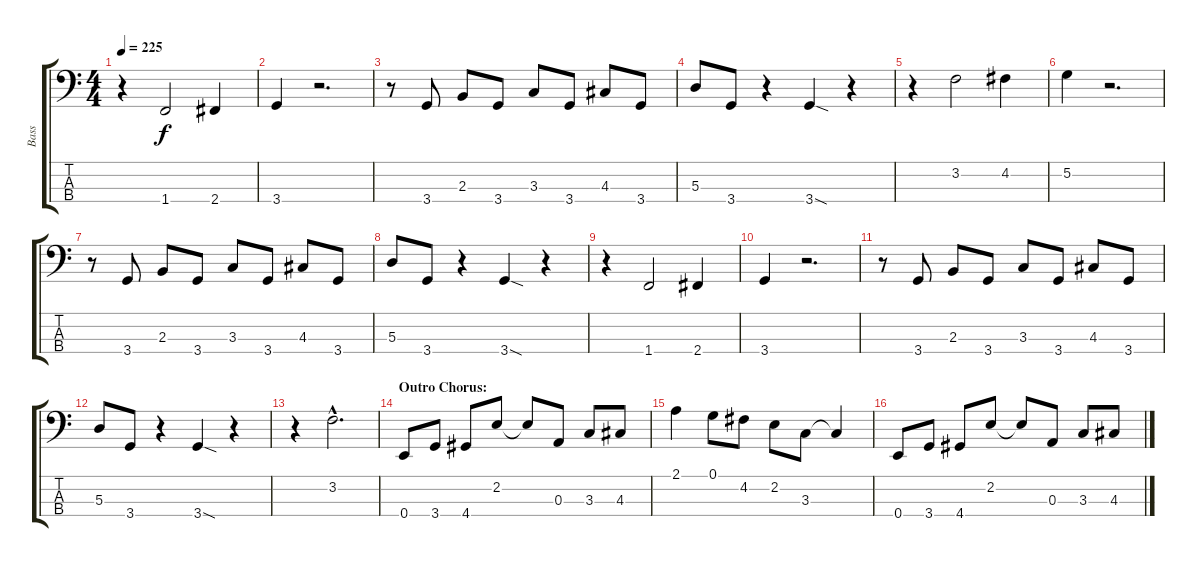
\track ("Bass" "Bass") {instrument electricbasspick}
\staff {score tabs}
\tuning (G2 D2 A1 E1) {hide}
\ts (4 4)
\tempo 225
\clef f4
\ks c
r.4{dy f} 1.4.2 2.4.4 |
3.4.4 r.2{d} |
r.8 3.4.8 2.3.8 3.4.8 3.3.8 3.4.8 4.3.8 3.4.8 |
5.3.8 3.4.8 r.4 3.4{sod}.4 r.4 |
r.4 3.2.2 4.2.4 |
5.2.4 r.2{d} |
r.8 3.4.8 2.3.8 3.4.8 3.3.8 3.4.8 4.3.8 3.4.8 |
5.3.8 3.4.8 r.4 3.4{sod}.4 r.4 |
r.4 1.4.2 2.4.4 |
3.4.4 r.2{d} |
r.8 3.4.8 2.3.8 3.4.8 3.3.8 3.4.8 4.3.8 3.4.8 |
5.3.8 3.4.8 r.4 3.4{sod}.4 r.4 |
r.4 3.2{hac}.2{d} |
\section ("" "Outro Chorus:")
0.4.8 3.4.8 4.4.8 2.2.8 2.2{t}.8 0.3.8 3.3.8 4.3.8 |
2.1.4 0.1.8 4.2.8 2.2.8 3.3.8 3.3{t}.4 |
0.4.8 3.4.8 4.4.8 2.2.8 2.2{t}.8 0.3.8 3.3.8 4.3.8
